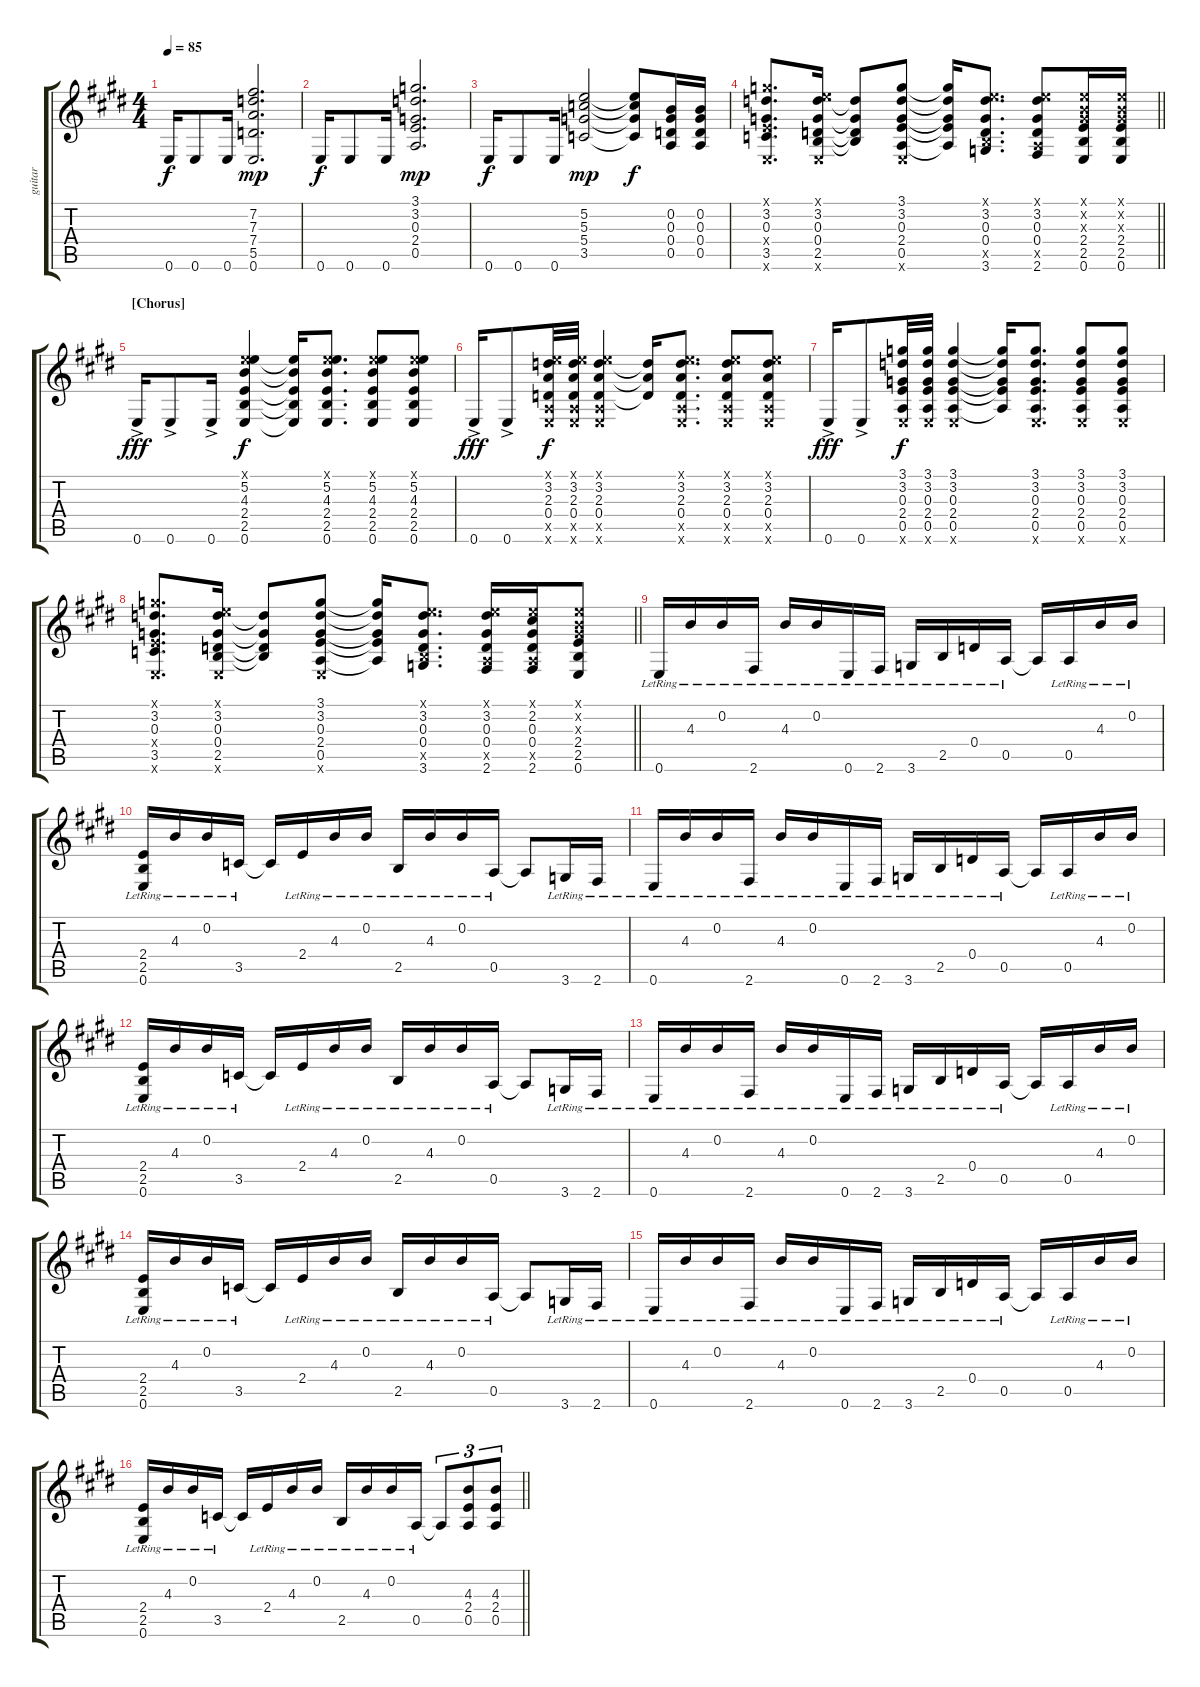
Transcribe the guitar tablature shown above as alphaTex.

\track ("guitar" "guitar") {instrument distortionguitar}
\staff {score tabs}
\tuning (E4 B3 G3 D3 A2 E2) {hide}
\ts (4 4)
\tempo 85
\clef g2
\ks e
0.6.16{dy f} 0.6.8 0.6.16 (7.2 7.3 7.4 5.5 0.6).2{d dy mp} |
0.6.16{dy f} 0.6.8 0.6.16 (3.1 3.2 0.3 2.4 0.5).2{d dy mp} |
0.6.16{dy f} 0.6.8 0.6.16 (5.2 5.3 5.4 3.5).2{dy mp} (5.2{t} 5.3{t} 5.4{t} 3.5{t}).8{dy f} (0.2 0.3 0.4 0.5).16 (0.2 0.3 0.4 0.5).16 |
\barLineRight lightlight
(3.1{x} 3.2 0.3 2.4{x} 3.5 0.6{x}).8{d} (0.1{x} 3.2 0.3 0.4 2.5 0.6{x}).16 (3.2{t} 0.3{t} 0.4{t} 2.5{t}).8 (3.1 3.2 0.3 2.4 0.5 0.6{x}).8 (3.1{t} 3.2{t} 0.3{t} 2.4{t} 0.5{t}).16 (0.1{x} 3.2 0.3 0.4 2.5{x} 3.6).8{d} (0.1{x} 3.2 0.3 0.4 0.5{x} 2.6).8 (0.1{x} 0.2{x} 0.3{x} 2.4 2.5 0.6).16 (0.1{x} 0.2{x} 0.3{x} 2.4 2.5 0.6).16 |
\section ("" "[Chorus]")
0.6{ac}.16{dy fff} 0.6{ac}.8 0.6{ac}.16 (0.1{x} 5.2 4.3 2.4 2.5 0.6).4{dy f} (5.2{t} 4.3{t} 2.4{t} 2.5{t} 0.6{t}).16 (0.1{x} 5.2 4.3 2.4 2.5 0.6).8{d} (0.1{x} 5.2 4.3 2.4 2.5 0.6).8 (0.1{x} 5.2 4.3 2.4 2.5 0.6).8 |
0.6{ac}.16{dy fff} 0.6{ac}.8 (0.1{x} 3.2 2.3 0.4 0.5{x} 0.6{x}).32{dy f} (0.1{x} 3.2 2.3 0.4 0.5{x} 0.6{x}).32 (0.1{x} 3.2 2.3 0.4 0.5{x} 0.6{x}).4 (3.2{t} 2.3{t} 0.4{t}).16 (0.1{x} 3.2 2.3 0.4 0.5{x} 0.6{x}).8{d} (0.1{x} 3.2 2.3 0.4 0.5{x} 0.6{x}).8 (0.1{x} 3.2 2.3 0.4 0.5{x} 0.6{x}).8 |
0.6{ac}.16{dy fff} 0.6{ac}.8 (3.1 3.2 0.3 2.4 0.5 0.6{x}).32{dy f} (3.1 3.2 0.3 2.4 0.5 0.6{x}).32 (3.1 3.2 0.3 2.4 0.5 0.6{x}).4 (3.1{t} 3.2{t} 0.3{t} 2.4{t} 0.5{t}).16 (3.1 3.2 0.3 2.4 0.5 0.6{x}).8{d} (3.1 3.2 0.3 2.4 0.5 0.6{x}).8 (3.1 3.2 0.3 2.4 0.5 0.6{x}).8 |
\barLineRight lightlight
(3.1{x} 3.2 0.3 2.4{x} 3.5 0.6{x}).8{d} (0.1{x} 3.2 0.3 0.4 2.5 0.6{x}).16 (3.2{t} 0.3{t} 0.4{t} 2.5{t}).8 (3.1 3.2 0.3 2.4 0.5 0.6{x}).8 (3.1{t} 3.2{t} 0.3{t} 2.4{t} 0.5{t}).16 (0.1{x} 3.2 0.3 0.4 2.5{x} 3.6).8{d} (0.1{x} 3.2 0.3 0.4 0.5{x} 2.6).16 (0.1{x} 2.2 0.3 0.4 0.5{x} 2.6).16 (0.1{x} 0.2{x} 0.3{x} 2.4 2.5 0.6).8 |
0.6{lr}.16 4.3{lr}.16 0.2{lr}.16 2.6{lr}.16 4.3{lr}.16 0.2{lr}.16 0.6{lr}.16 2.6{lr}.16 3.6{lr}.16 2.5{lr}.16 0.4{lr}.16 0.5{lr}.16 0.5{t}.16 0.5{lr}.16 4.3{lr}.16 0.2{lr}.16 |
(2.4{lr} 2.5{lr} 0.6{lr}).16 4.3{lr}.16 0.2{lr}.16 3.5{lr}.16 3.5{t}.16 2.4{lr}.16 4.3{lr}.16 0.2{lr}.16 2.5{lr}.16 4.3{lr}.16 0.2{lr}.16 0.5{lr}.16 0.5{t}.8 3.6{lr}.16 2.6{lr}.16 |
0.6{lr}.16 4.3{lr}.16 0.2{lr}.16 2.6{lr}.16 4.3{lr}.16 0.2{lr}.16 0.6{lr}.16 2.6{lr}.16 3.6{lr}.16 2.5{lr}.16 0.4{lr}.16 0.5{lr}.16 0.5{t}.16 0.5{lr}.16 4.3{lr}.16 0.2{lr}.16 |
(2.4{lr} 2.5{lr} 0.6{lr}).16 4.3{lr}.16 0.2{lr}.16 3.5{lr}.16 3.5{t}.16 2.4{lr}.16 4.3{lr}.16 0.2{lr}.16 2.5{lr}.16 4.3{lr}.16 0.2{lr}.16 0.5{lr}.16 0.5{t}.8 3.6{lr}.16 2.6{lr}.16 |
0.6{lr}.16 4.3{lr}.16 0.2{lr}.16 2.6{lr}.16 4.3{lr}.16 0.2{lr}.16 0.6{lr}.16 2.6{lr}.16 3.6{lr}.16 2.5{lr}.16 0.4{lr}.16 0.5{lr}.16 0.5{t}.16 0.5{lr}.16 4.3{lr}.16 0.2{lr}.16 |
(2.4{lr} 2.5{lr} 0.6{lr}).16 4.3{lr}.16 0.2{lr}.16 3.5{lr}.16 3.5{t}.16 2.4{lr}.16 4.3{lr}.16 0.2{lr}.16 2.5{lr}.16 4.3{lr}.16 0.2{lr}.16 0.5{lr}.16 0.5{t}.8 3.6{lr}.16 2.6{lr}.16 |
0.6{lr}.16 4.3{lr}.16 0.2{lr}.16 2.6{lr}.16 4.3{lr}.16 0.2{lr}.16 0.6{lr}.16 2.6{lr}.16 3.6{lr}.16 2.5{lr}.16 0.4{lr}.16 0.5{lr}.16 0.5{t}.16 0.5{lr}.16 4.3{lr}.16 0.2{lr}.16 |
\barLineRight lightlight
(2.4{lr} 2.5{lr} 0.6{lr}).16 4.3{lr}.16 0.2{lr}.16 3.5{lr}.16 3.5{t}.16 2.4{lr}.16 4.3{lr}.16 0.2{lr}.16 2.5{lr}.16 4.3{lr}.16 0.2{lr}.16 0.5{lr}.16 0.5{t}.8{tu (3 2)} (4.3 2.4 0.5).8{tu (3 2)} (4.3 2.4 0.5).8{tu (3 2)}
